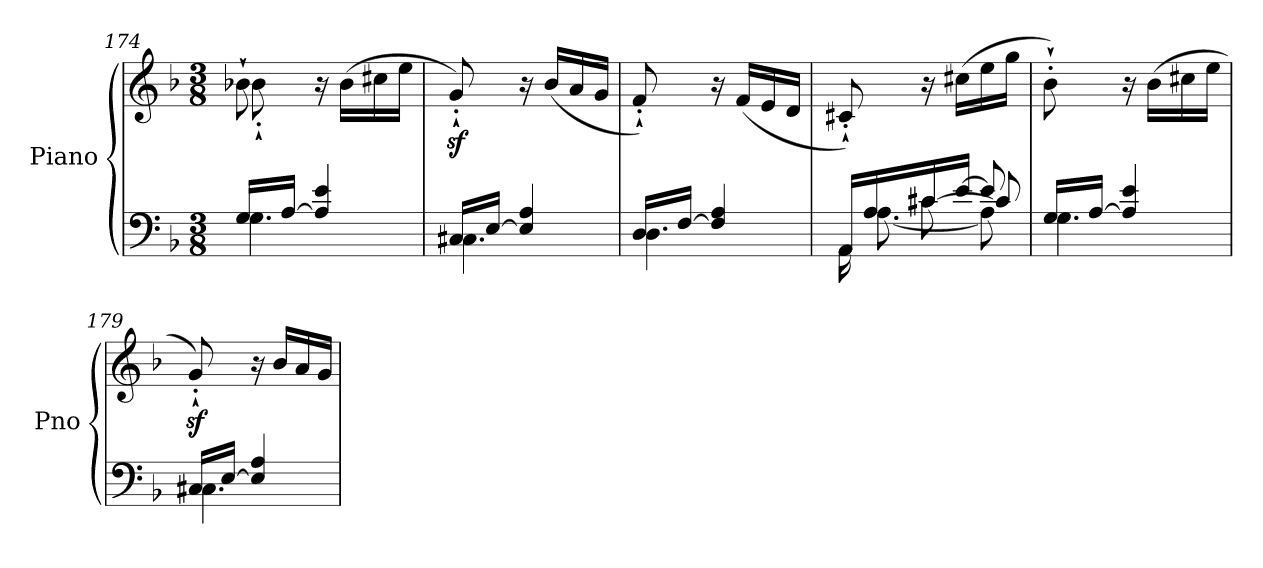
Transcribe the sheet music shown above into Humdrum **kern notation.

**kern	**kern
*part1	*part1
*staff2	*staff1
*I"Piano	*
*I'Pno	*
*clefF4	*clefG2
*k[b-]	*k[b-]
*F:	*F:
*M3/8	*M3/8
=174	=174
*^	*^
16G/LL	4.G\	8b-X`\	8b-`'\
[16A/JJ	.	.	.
4A/] 4e/	.	16r	4ryy
.	.	(16b-\LL	.
.	.	16cc#X\	.
.	.	16ee\JJ	.
*	*	*v	*v
=175	=175	=175
16C#/LL	4.C#X\	8gz<`'/)
[16E/JJ	.	.
4E/] 4A/	.	16r
.	.	(16b-/LL
.	.	16a/
.	.	16g/JJ
=176	=176	=176
16D/LL	4.D\	8f`'/)
[16F/JJ	.	.
4F/] 4A/	.	16r
.	.	(16f/LL
.	.	16e/
.	.	16d/JJ
!!LO:LB:g=z
=177	=177	=177
*	*^	*
16AA/LL	16AA\	8ryy	8c#X`'/)
16A/	[8.A\	.	.
16c#/	.	[8c#X\	16r
[16e/JJ	.	.	(16cc#X\LL
8e/]	8A\]	8c#/]	16ee\
.	.	.	16gg\JJ
*	*v	*v	*
=178	=178	=178
16G/LL	4.G\	8b-`'\)
[16A/JJ	.	.
4A/] 4e/	.	16r
.	.	(16b-\LL
.	.	16cc#X\
.	.	16ee\JJ
=179	=179	=179
16C#/LL	4.C#X\	8gz<`'/)
[16E/JJ	.	.
4E/] 4A/	.	16r
.	.	16b-/LL
.	.	16a/
.	.	16g/JJ
*v	*v	*
=	=
*-	*-
